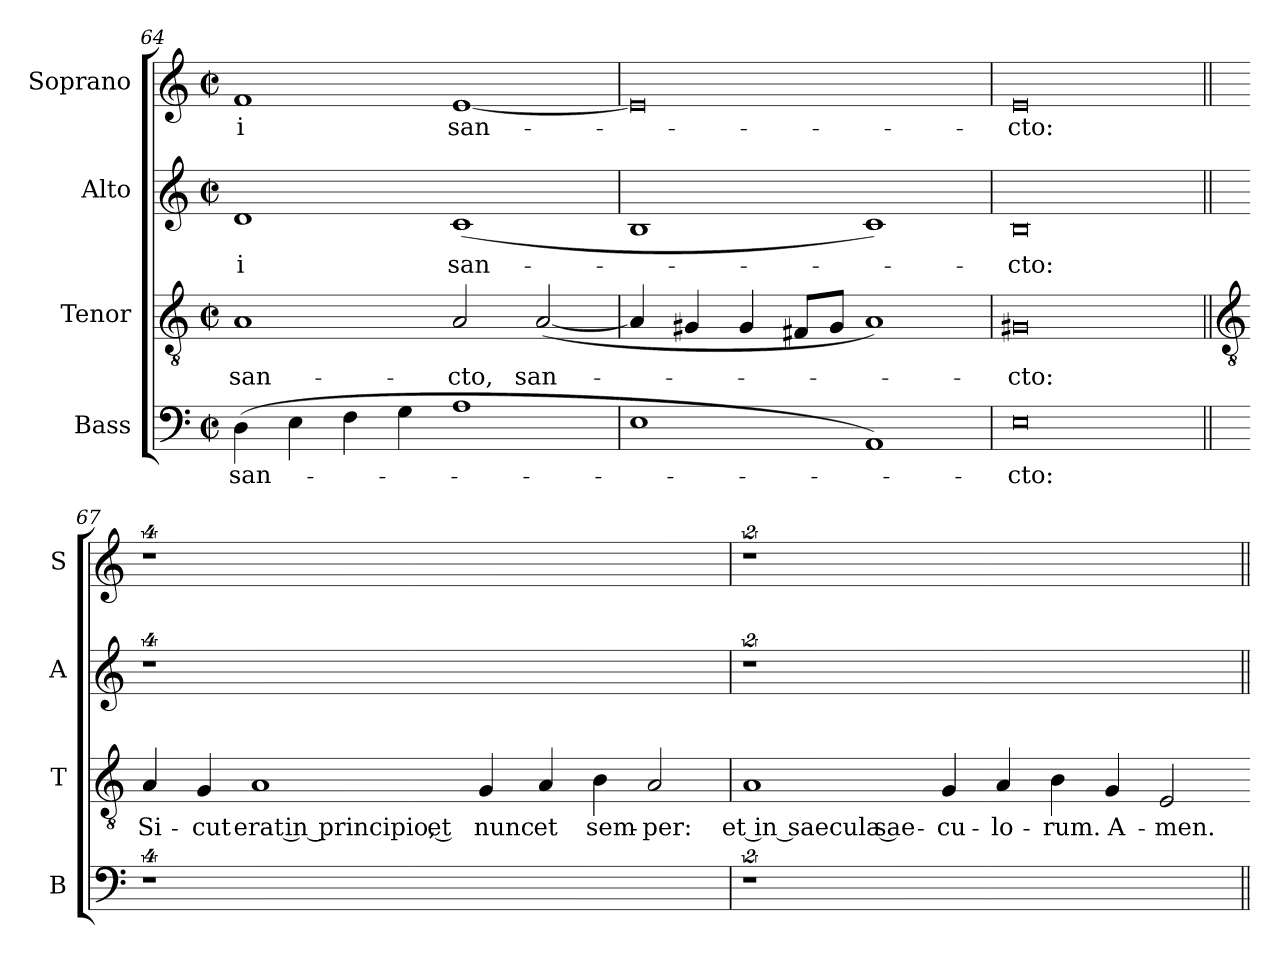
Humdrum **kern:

**kern	**text	**kern	**text	**kern	**text	**kern	**text
*part4	*part4	*part3	*part3	*part2	*part2	*part1	*part1
*staff4	*staff4	*staff3	*staff3	*staff2	*staff2	*staff1	*staff1
*I"Bass	*	*I"Tenor	*	*I"Alto	*	*I"Soprano	*
*I'B	*	*I'T	*	*I'A	*	*I'S	*
*clefF4	*	*clefGv2	*	*clefG2	*	*clefG2	*
*k[]	*	*k[]	*	*k[]	*	*k[]	*
*C:	*	*C:	*	*C:	*	*C:	*
*M4/2	*	*M4/2	*	*M4/2	*	*M4/2	*
*met(c|)	*	*met(c|)	*	*met(c|)	*	*met(c|)	*
=64	=64	=64	=64	=64	=64	=64	=64
!	!LO:LY:b	!	!LO:LY:b	!	!LO:LY:b	!	!LO:LY:b
(>4D	san-	1A	san-	1d	-i	1f	-i
4E	.	.	.	.	.	.	.
4F	.	.	.	.	.	.	.
4G	.	.	.	.	.	.	.
!	!	!	!LO:LY:b	!	!LO:LY:b	!	!LO:LY:b
1A	.	2A	-cto,	(<1c	san-	[1e	san-
!	!	!	!LO:LY:b	!	!	!	!
.	.	(<[2A	san-	.	.	.	.
=65	=65	=65	=65	=65	=65	=65	=65
1E	.	4A]	.	1B	.	0e]	.
.	.	4G#X	.	.	.	.	.
.	.	4G#	.	.	.	.	.
.	.	8F#XL	.	.	.	.	.
.	.	8G#J	.	.	.	.	.
1AA)	.	1A)	.	1c)	.	.	.
=66	=66	=66	=66	=66	=66	=66	=66
!	!LO:LY:b	!	!LO:LY:b	!	!LO:LY:b	!	!LO:LY:b
0E	cto:	0G#X	cto:	0B	cto:	0e	-cto:
!!LO:LB:g=z
=67||	=67||	=67||	=67||	=67||	=67||	=67||	=67||
*	*	*clefGv2	*	*	*	*	*
!	!	!	!LO:LY:b	!	!	!	!
4%11r	.	4A	Si-	4%11r	.	4%11r	.
!	!	!	!LO:LY:b	!	!	!	!
.	.	4G	-cut	.	.	.	.
!	!	!	!LO:LY:b	!	!	!	!
.	.	1A	erat in principio, et	.	.	.	.
!	!	!	!LO:LY:b	!	!	!	!
.	.	4G	nunc	.	.	.	.
!	!	!	!LO:LY:b	!	!	!	!
.	.	4A	et	.	.	.	.
!	!	!	!LO:LY:b	!	!	!	!
.	.	4B	sem-	.	.	.	.
!	!	!	!LO:LY:b	!	!	!	!
.	.	2A	-per:	.	.	.	.
=68	=68	=68	=68	=68	=68	=68	=68
!	!	!	!LO:LY:b	!	!	!	!
2%5r	.	1A	et in saecula sae-	2%5r	.	2%5r	.
!	!	!	!LO:LY:b	!	!	!	!
.	.	4G	-cu-	.	.	.	.
!	!	!	!LO:LY:b	!	!	!	!
.	.	4A	-lo-	.	.	.	.
!	!	!	!LO:LY:b	!	!	!	!
.	.	4B	-rum.	.	.	.	.
!	!	!	!LO:LY:b	!	!	!	!
.	.	4G	A-	.	.	.	.
!	!	!	!LO:LY:b	!	!	!	!
.	.	2E	-men.	.	.	.	.
=||	=||	=-	=||	=||	=||	=||	=||
*-	*-	*-	*-	*-	*-	*-	*-
